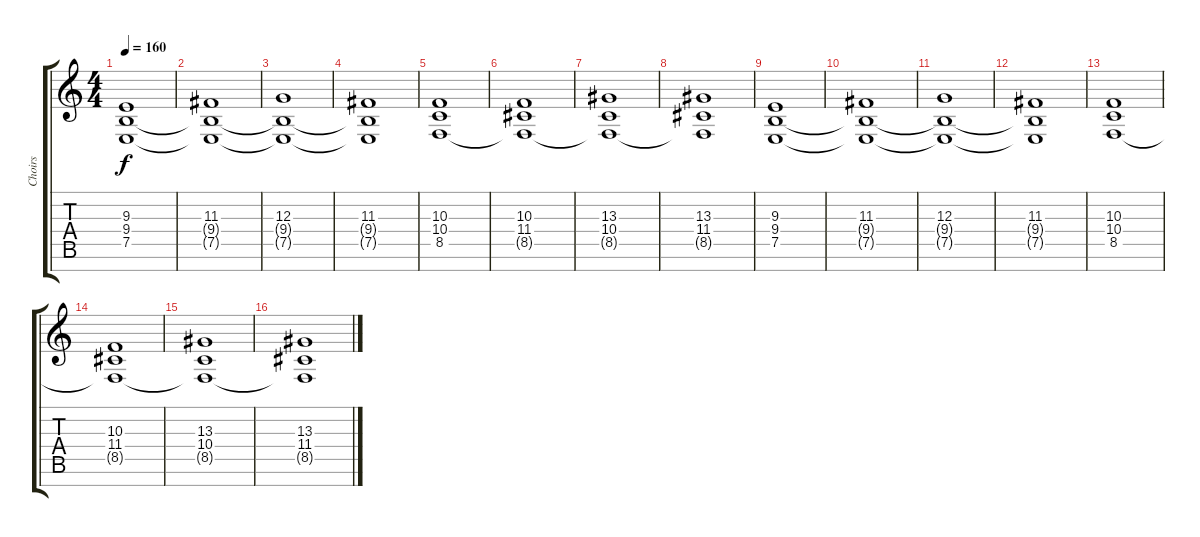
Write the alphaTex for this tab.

\track ("Choirs" "Choirs") {instrument choiraahs}
\staff {score tabs}
\tuning (E4 B3 G3 D3 A2 E2 B1) {hide}
\ts (4 4)
\tempo 160
\clef g2
\ks c
(9.3 9.4 7.5).1{dy f} |
(11.3 9.4{t} 7.5{t}).1 |
(12.3 9.4{t} 7.5{t}).1 |
(11.3 9.4{t} 7.5{t}).1 |
(10.3 10.4 8.5).1 |
(10.3 11.4 8.5{t}).1 |
(13.3 10.4 8.5{t}).1 |
(13.3 11.4 8.5{t}).1 |
(9.3 9.4 7.5).1 |
(11.3 9.4{t} 7.5{t}).1 |
(12.3 9.4{t} 7.5{t}).1 |
(11.3 9.4{t} 7.5{t}).1 |
(10.3 10.4 8.5).1 |
(10.3 11.4 8.5{t}).1 |
(13.3 10.4 8.5{t}).1 |
(13.3 11.4 8.5{t}).1
